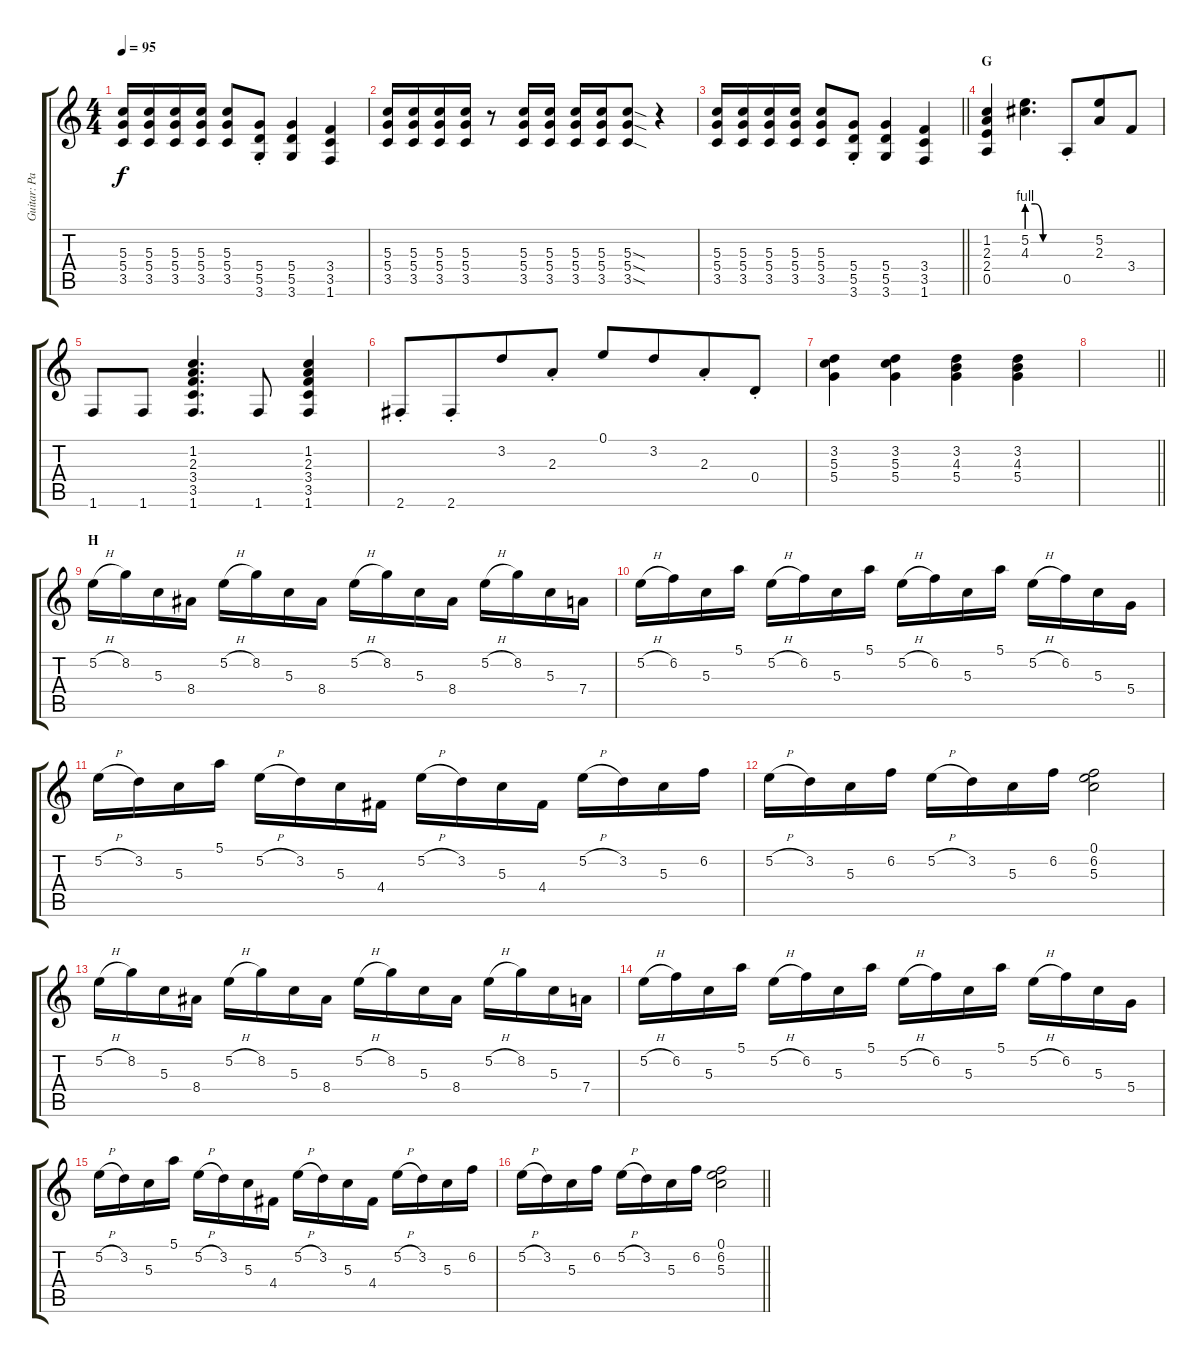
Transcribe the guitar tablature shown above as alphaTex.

\track ("Guitar: Paul" "Guitar: Pa") {instrument electricguitarclean}
\staff {score tabs}
\tuning (E4 B3 G3 D3 A2 E2) {hide}
\ts (4 4)
\tempo 95
\clef g2
\ks c
(5.3 5.4 3.5).16{dy f} (5.3 5.4 3.5).16 (5.3 5.4 3.5).16 (5.3 5.4 3.5).16 (5.3 5.4 3.5).8 (5.4{st} 5.5{st} 3.6{st}).8 (5.4 5.5 3.6).4 (3.4 3.5 1.6).4 |
(5.3 5.4 3.5).16 (5.3 5.4 3.5).16 (5.3 5.4 3.5).16 (5.3 5.4 3.5).16 r.8 (5.3 5.4 3.5).16 (5.3 5.4 3.5).16 (5.3 5.4 3.5).16 (5.3 5.4 3.5).16 (5.3{sod} 5.4{sod} 3.5{sod}).8 r.4 |
\barLineRight lightlight
(5.3 5.4 3.5).16 (5.3 5.4 3.5).16 (5.3 5.4 3.5).16 (5.3 5.4 3.5).16 (5.3 5.4 3.5).8 (5.4{st} 5.5{st} 3.6{st}).8 (5.4 5.5 3.6).4 (3.4 3.5 1.6).4 |
\section ("" "G")
(1.2 2.3 2.4 0.5).4 (5.2 4.3{be (custom 0 4 15 4 30 0 60 0)}).4{d} 0.5{st}.8{beam merge} (5.2 2.3).8 3.4.8 |
1.6.8 1.6.8 (1.2 2.3 3.4 3.5 1.6).4{d} 1.6.8 (1.2 2.3 3.4 3.5 1.6).4 |
2.6{st}.8 2.6{st}.8{beam merge} 3.2.8 2.3{st}.8 0.1.8 3.2.8{beam merge} 2.3{st}.8 0.4{st}.8 |
(3.2 5.3 5.4).4 (3.2 5.3 5.4).4 (3.2 4.3 5.4).4 (3.2 4.3 5.4).4 |
\barLineRight lightlight
|
\section ("" "H")
5.2{h}.16 8.2.16 5.3.16 8.4.16 5.2{h}.16 8.2.16 5.3.16 8.4.16 5.2{h}.16 8.2.16 5.3.16 8.4.16 5.2{h}.16 8.2.16 5.3.16 7.4.16 |
5.2{h}.16 6.2.16 5.3.16 5.1.16 5.2{h}.16 6.2.16 5.3.16 5.1.16 5.2{h}.16 6.2.16 5.3.16 5.1.16 5.2{h}.16 6.2.16 5.3.16 5.4.16 |
5.2{h}.16 3.2.16 5.3.16 5.1.16 5.2{h}.16 3.2.16 5.3.16 4.4.16 5.2{h}.16 3.2.16 5.3.16 4.4.16 5.2{h}.16 3.2.16 5.3.16 6.2.16 |
5.2{h}.16 3.2.16 5.3.16 6.2.16 5.2{h}.16 3.2.16 5.3.16 6.2.16 (0.1 6.2 5.3).2 |
5.2{h}.16 8.2.16 5.3.16 8.4.16 5.2{h}.16 8.2.16 5.3.16 8.4.16 5.2{h}.16 8.2.16 5.3.16 8.4.16 5.2{h}.16 8.2.16 5.3.16 7.4.16 |
5.2{h}.16 6.2.16 5.3.16 5.1.16 5.2{h}.16 6.2.16 5.3.16 5.1.16 5.2{h}.16 6.2.16 5.3.16 5.1.16 5.2{h}.16 6.2.16 5.3.16 5.4.16 |
5.2{h}.16 3.2.16 5.3.16 5.1.16 5.2{h}.16 3.2.16 5.3.16 4.4.16 5.2{h}.16 3.2.16 5.3.16 4.4.16 5.2{h}.16 3.2.16 5.3.16 6.2.16 |
\barLineRight lightlight
5.2{h}.16 3.2.16 5.3.16 6.2.16 5.2{h}.16 3.2.16 5.3.16 6.2.16 (0.1 6.2 5.3).2
